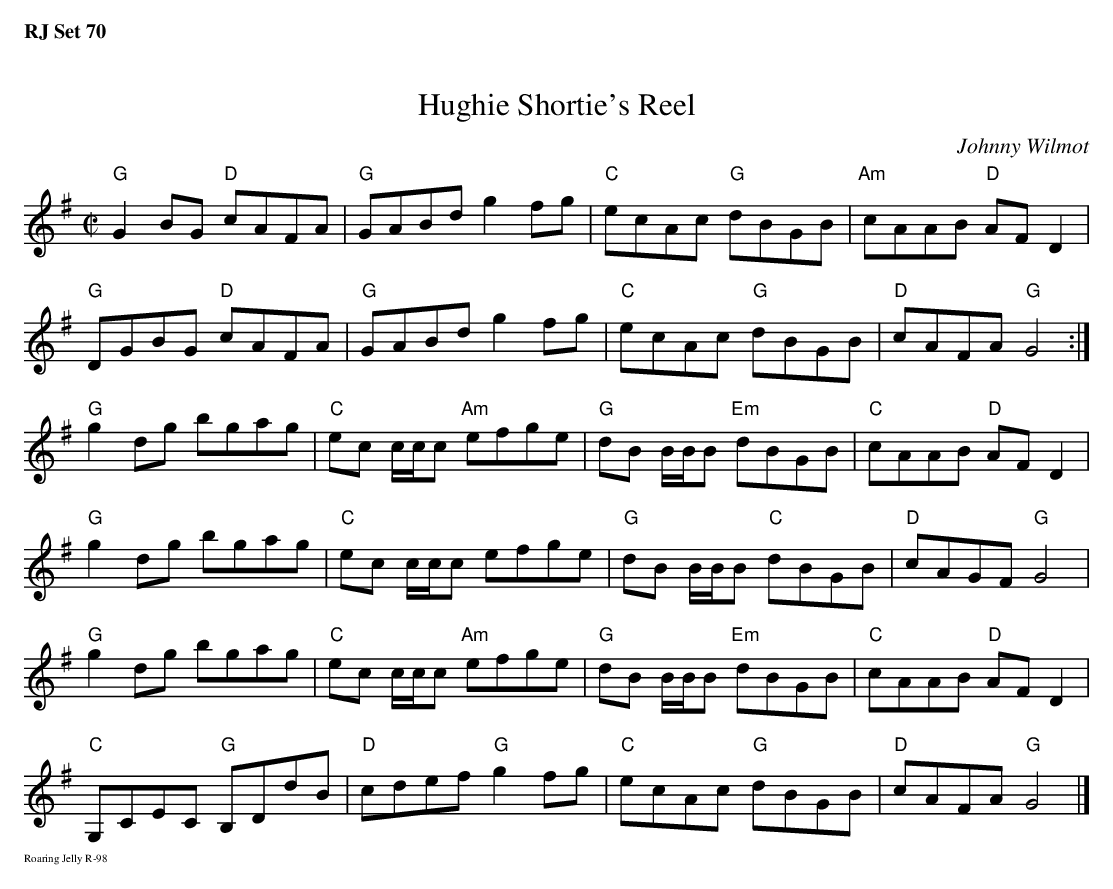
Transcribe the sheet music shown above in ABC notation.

X:1
T: Hughie Shortie's Reel
C: Johnny Wilmot
M: C|
K: G
"G"G2BG "D"cAFA| "G"GABd g2fg| "C"ecAc "G"dBGB| "Am"cAAB "D"AFD2|
"G"DGBG "D"cAFA| "G"GABd g2fg| "C"ecAc "G"dBGB| "D"cAFA "G"G4 :|
\
"G"g2dg bgag| "C"ec c/c/c "Am"efge| "G"dB B/B/B "Em"dBGB| "C"cAAB "D"AFD2|
"G"g2dg bgag| "C"ec c/c/c efge| "G"dB B/B/B "C"dBGB| "D"cAGF "G"G4|
"G"g2dg bgag| "C"ec c/c/c "Am"efge| "G"dB B/B/B "Em"dBGB| "C"cAAB "D"AFD2|
"C"G,CEC "G"B,DdB| "D"cdef "G"g2fg| "C"ecAc "G"dBGB| "D"cAFA "G"G4|]
